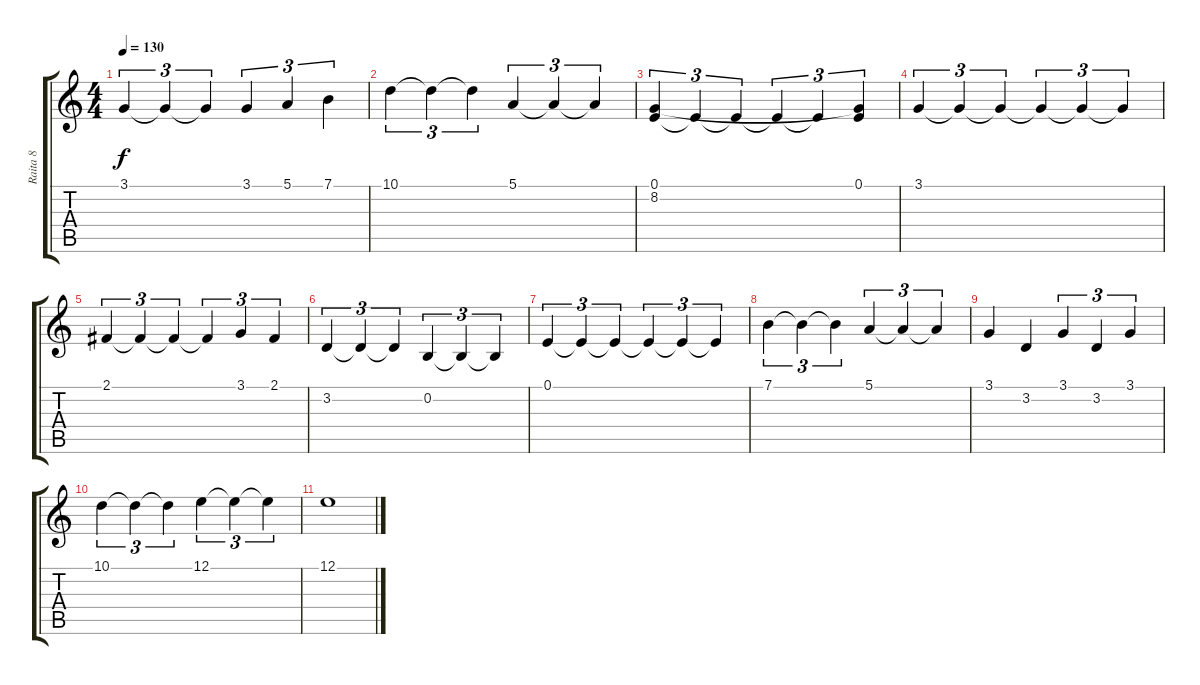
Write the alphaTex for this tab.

\track ("Raita 8" "Raita 8") {instrument choiraahs}
\staff {score tabs}
\tuning (E4 B3 G3 D3 A2 E2) {hide}
\ts (4 4)
\tempo 130
\clef g2
\ks c
3.1.4{tu (3 2) dy f} 3.1{t}.4{tu (3 2)} 3.1{t}.4{tu (3 2)} 3.1.4{tu (3 2)} 5.1.4{tu (3 2)} 7.1.4{tu (3 2)} |
10.1.4{tu (3 2)} 10.1{t}.4{tu (3 2)} 10.1{t}.4{tu (3 2)} 5.1.4{tu (3 2)} 5.1{t}.4{tu (3 2)} 5.1{t}.4{tu (3 2)} |
(0.1 8.2).4{tu (3 2)} 0.1{t}.4{tu (3 2)} 0.1{t}.4{tu (3 2)} 0.1{t}.4{tu (3 2)} 0.1{t}.4{tu (3 2)} (0.1 8.2{t}).4{tu (3 2)} |
3.1.4{tu (3 2)} 3.1{t}.4{tu (3 2)} 3.1{t}.4{tu (3 2)} 3.1{t}.4{tu (3 2)} 3.1{t}.4{tu (3 2)} 3.1{t}.4{tu (3 2)} |
2.1.4{tu (3 2)} 2.1{t}.4{tu (3 2)} 2.1{t}.4{tu (3 2)} 2.1{t}.4{tu (3 2)} 3.1.4{tu (3 2)} 2.1.4{tu (3 2)} |
3.2.4{tu (3 2)} 3.2{t}.4{tu (3 2)} 3.2{t}.4{tu (3 2)} 0.2.4{tu (3 2)} 0.2{t}.4{tu (3 2)} 0.2{t}.4{tu (3 2)} |
0.1.4{tu (3 2)} 0.1{t}.4{tu (3 2)} 0.1{t}.4{tu (3 2)} 0.1{t}.4{tu (3 2)} 0.1{t}.4{tu (3 2)} 0.1{t}.4{tu (3 2)} |
7.1.4{tu (3 2)} 7.1{t}.4{tu (3 2)} 7.1{t}.4{tu (3 2)} 5.1.4{tu (3 2)} 5.1{t}.4{tu (3 2)} 5.1{t}.4{tu (3 2)} |
3.1.4 3.2.4 3.1.4{tu (3 2)} 3.2.4{tu (3 2)} 3.1.4{tu (3 2)} |
10.1.4{tu (3 2)} 10.1{t}.4{tu (3 2)} 10.1{t}.4{tu (3 2)} 12.1.4{tu (3 2)} 12.1{t}.4{tu (3 2)} 12.1{t}.4{tu (3 2)} |
12.1.1
